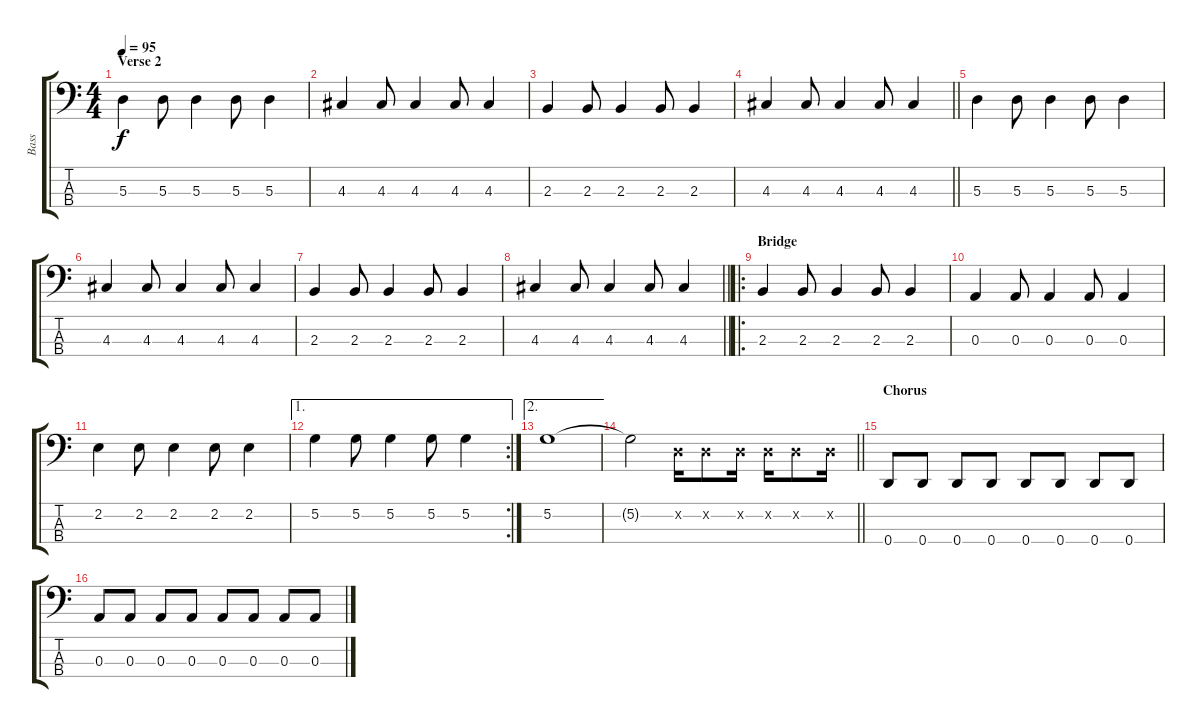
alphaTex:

\track ("Bass" "Bass") {instrument electricbassfinger}
\staff {score tabs}
\tuning (G2 D2 A1 D1) {hide}
\ts (4 4)
\section ("" "Verse 2")
\tempo 95
\clef f4
\ks c
5.3.4{dy f} 5.3.8 5.3.4 5.3.8 5.3.4 |
4.3.4 4.3.8 4.3.4 4.3.8 4.3.4 |
2.3.4 2.3.8 2.3.4 2.3.8 2.3.4 |
\barLineRight lightlight
4.3.4 4.3.8 4.3.4 4.3.8 4.3.4 |
5.3.4 5.3.8 5.3.4 5.3.8 5.3.4 |
4.3.4 4.3.8 4.3.4 4.3.8 4.3.4 |
2.3.4 2.3.8 2.3.4 2.3.8 2.3.4 |
\barLineRight lightlight
4.3.4 4.3.8 4.3.4 4.3.8 4.3.4 |
\ro
\section ("" "Bridge")
2.3.4 2.3.8 2.3.4 2.3.8 2.3.4 |
0.3.4 0.3.8 0.3.4 0.3.8 0.3.4 |
2.2.4 2.2.8 2.2.4 2.2.8 2.2.4 |
\ae 1
\rc 2
5.2.4 5.2.8 5.2.4 5.2.8 5.2.4 |
\ae 2
5.2.1{volume 3} |
\barLineRight lightlight
5.2{t}.2 0.2{x}.16 0.2{x}.8 0.2{x}.16 0.2{x}.16 0.2{x}.8 0.2{x}.16 |
\section ("" "Chorus")
0.4.8{volume 16} 0.4.8 0.4.8 0.4.8 0.4.8 0.4.8 0.4.8 0.4.8 |
0.3.8 0.3.8 0.3.8 0.3.8 0.3.8 0.3.8 0.3.8 0.3.8
